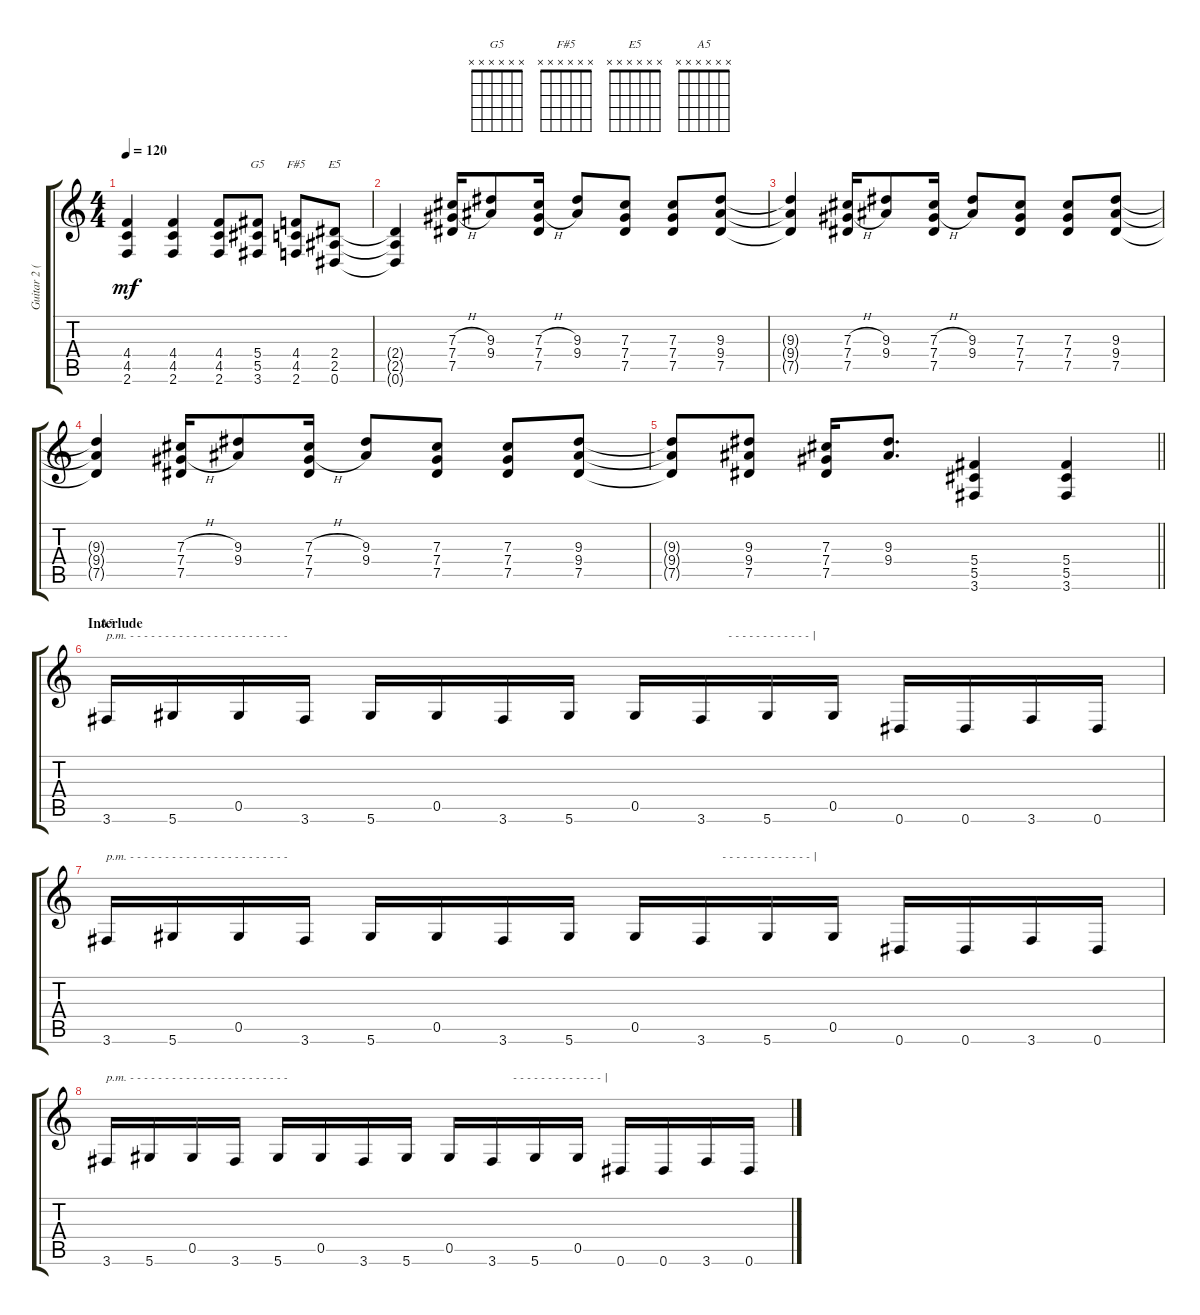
\track ("Guitar 2 (Slash)" "Guitar 2 (") {instrument overdrivenguitar}
\staff {score tabs}
\tuning (Eb4 Bb3 Gb3 Db3 Ab2 Eb2) {hide}
\chord ("G5" x x x x x x)
\chord ("F#5" x x x x x x)
\chord ("E5" x x x x x x)
\chord ("A5" x x x x x x)
\ts (4 4)
\tempo 120
\clef g2
\ks c
(4.4{t} 4.5{t} 2.6{t}).4{dy mf} (4.4 4.5 2.6).4 (4.4 4.5 2.6).8 (5.4 5.5 3.6).8{ch "G5"} (4.4 4.5 2.6).8{ch "F#5"} (2.4 2.5 0.6).8{ch "E5"} |
(2.4{t} 2.5{t} 0.6{t}).4 (7.3{h} 7.4{h} 7.5).16 (9.3 9.4).8 (7.3{h} 7.4{h} 7.5).16 (9.3 9.4).8 (7.3 7.4 7.5).8 (7.3 7.4 7.5).8 (9.3 9.4 7.5).8 |
(9.3{t} 9.4{t} 7.5{t}).4 (7.3{h} 7.4{h} 7.5).16 (9.3 9.4).8 (7.3{h} 7.4{h} 7.5).16 (9.3 9.4).8 (7.3 7.4 7.5).8 (7.3 7.4 7.5).8 (9.3 9.4 7.5).8 |
(9.3{t} 9.4{t} 7.5{t}).4 (7.3{h} 7.4{h} 7.5).16 (9.3 9.4).8 (7.3{h} 7.4{h} 7.5).16 (9.3 9.4).8 (7.3 7.4 7.5).8 (7.3 7.4 7.5).8 (9.3 9.4 7.5).8 |
\barLineRight lightlight
(9.3{t} 9.4{t} 7.5{t}).8 (9.3 9.4 7.5).8 (7.3 7.4 7.5).16 (9.3 9.4).8{d} (5.4 5.5 3.6).4 (5.4 5.5 3.6).4 |
\section ("" "Interlude")
3.6.16{ch "A5" txt "p.m. - - - - - - - - - - - - - - - - - - - - - - -"} 5.6.16 0.5.16 3.6.16 5.6.16 0.5.16 3.6.16 5.6.16 0.5.16 3.6.16{txt "         - - - - - - - - - - - - |"} 5.6.16 0.5.16 0.6.16 0.6.16 3.6.16 0.6.16 |
3.6.16{txt "p.m. - - - - - - - - - - - - - - - - - - - - - - -"} 5.6.16 0.5.16 3.6.16 5.6.16 0.5.16 3.6.16 5.6.16 0.5.16 3.6.16{txt "       - - - - - - - - - - - - - |"} 5.6.16 0.5.16 0.6.16 0.6.16 3.6.16 0.6.16 |
3.6.16{txt "p.m. - - - - - - - - - - - - - - - - - - - - - - -"} 5.6.16 0.5.16 3.6.16 5.6.16 0.5.16 3.6.16 5.6.16 0.5.16 3.6.16{txt "       - - - - - - - - - - - - - |"} 5.6.16 0.5.16 0.6.16 0.6.16 3.6.16 0.6.16
